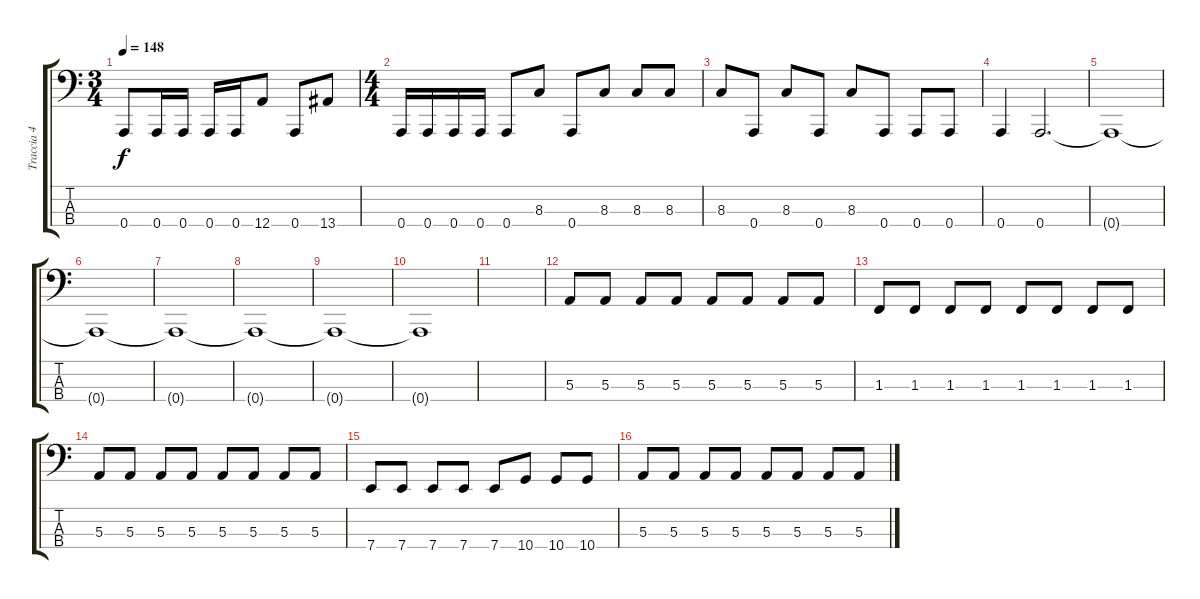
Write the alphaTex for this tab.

\track ("Traccia 4" "Traccia 4") {instrument electricbasspick}
\staff {score tabs}
\tuning (D2 A1 E1 A0) {hide}
\ts (3 4)
\tempo 148
\clef f4
\ks c
0.4.8{dy f} 0.4.16 0.4.16 0.4.16 0.4.16 12.4.8 0.4.8 13.4.8 |
\ts (4 4)
0.4.16 0.4.16 0.4.16 0.4.16 0.4.8 8.3.8 0.4.8 8.3.8 8.3.8 8.3.8 |
8.3.8 0.4.8 8.3.8 0.4.8 8.3.8 0.4.8 0.4.8 0.4.8 |
0.4.4 0.4.2{d} |
0.4{t}.1 |
0.4{t}.1 |
0.4{t}.1 |
0.4{t}.1 |
0.4{t}.1 |
0.4{t}.1 |
|
5.3.8 5.3.8 5.3.8 5.3.8 5.3.8 5.3.8 5.3.8 5.3.8 |
1.3.8 1.3.8 1.3.8 1.3.8 1.3.8 1.3.8 1.3.8 1.3.8 |
5.3.8 5.3.8 5.3.8 5.3.8 5.3.8 5.3.8 5.3.8 5.3.8 |
7.4.8 7.4.8 7.4.8 7.4.8 7.4.8 10.4.8 10.4.8 10.4.8 |
5.3.8 5.3.8 5.3.8 5.3.8 5.3.8 5.3.8 5.3.8 5.3.8
